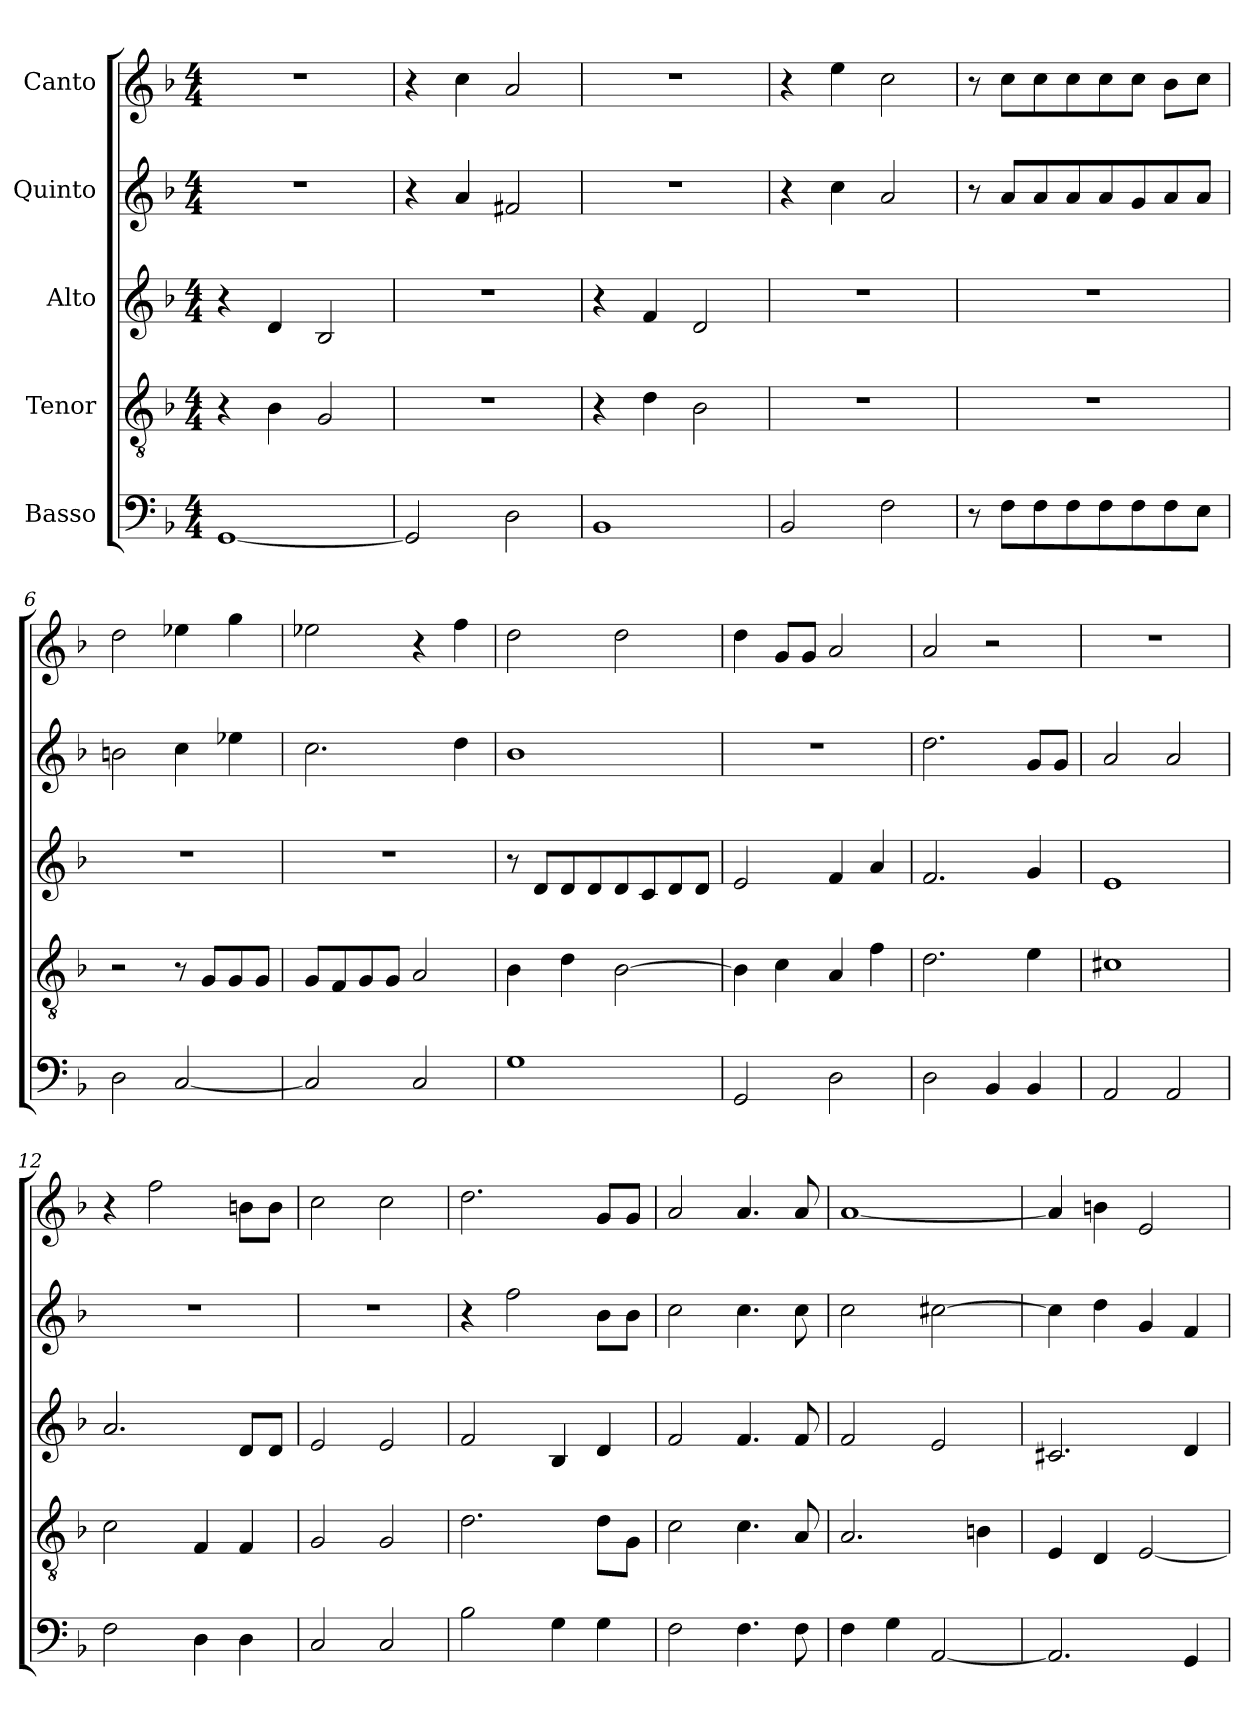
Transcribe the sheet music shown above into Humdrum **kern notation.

**kern	**kern	**kern	**kern	**kern
*part5	*part4	*part3	*part2	*part1
*staff5	*staff4	*staff3	*staff2	*staff1
*I"Basso	*I"Tenor	*I"Alto	*I"Quinto	*I"Canto
*clefF4	*clefGv2	*clefG2	*clefG2	*clefG2
*k[b-]	*k[b-]	*k[b-]	*k[b-]	*k[b-]
*F:	*F:	*F:	*F:	*F:
*M4/4	*M4/4	*M4/4	*M4/4	*M4/4
*MM120	*MM120	*MM120	*MM120	*MM120
=1	=1	=1	=1	=1
[1GG	4r	4r	1r	1r
.	4B-\	4d/	.	.
.	2G/	2B-/	.	.
=2	=2	=2	=2	=2
2GG/]	1r	1r	4r	4r
.	.	.	4a/	4cc\
2D\	.	.	2f#X/	2a/
=3	=3	=3	=3	=3
1BB-	4r	4r	1r	1r
.	4d\	4f/	.	.
.	2B-\	2d/	.	.
=4	=4	=4	=4	=4
2BB-/	1r	1r	4r	4r
.	.	.	4cc\	4ee\
2F\	.	.	2a/	2cc\
=5	=5	=5	=5	=5
8r	1r	1r	8r	8r
8F\L	.	.	8a/L	8cc\L
8F\	.	.	8a/	8cc\
8F\	.	.	8a/	8cc\
8F\	.	.	8a/	8cc\
8F\	.	.	8g/	8cc\J
8F\	.	.	8a/	8b-\L
8E\J	.	.	8a/J	8cc\J
=6	=6	=6	=6	=6
2D\	2r	1r	2bn\	2dd\
[2C/	8r	.	4cc\	4ee-X\
.	8G/L	.	.	.
.	8G/	.	4ee-X\	4gg\
.	8G/J	.	.	.
=7	=7	=7	=7	=7
2C/]	8G/L	1r	2.cc\	2ee-X\
.	8F/	.	.	.
.	8G/	.	.	.
.	8G/J	.	.	.
2C/	2A/	.	.	4r
.	.	.	4dd\	4ff\
=8	=8	=8	=8	=8
1G	4B-\	8r	1b-	2dd\
.	.	8d/L	.	.
.	4d\	8d/	.	.
.	.	8d/	.	.
.	[2B-\	8d/	.	2dd\
.	.	8c/	.	.
.	.	8d/	.	.
.	.	8d/J	.	.
=9	=9	=9	=9	=9
2GG/	4B-\]	2e/	1r	4dd\
.	4c\	.	.	8g/L
.	.	.	.	8g/J
2D\	4A/	4f/	.	2a/
.	4f\	4a/	.	.
=10	=10	=10	=10	=10
2D\	2.d\	2.f/	2.dd\	2a/
4BB-/	.	.	.	2r
4BB-/	4e\	4g/	8g/L	.
.	.	.	8g/J	.
=11	=11	=11	=11	=11
2AA/	1c#X	1e	2a/	1r
2AA/	.	.	2a/	.
=12	=12	=12	=12	=12
2F\	2c\	2.a/	1r	4r
.	.	.	.	2ff\
4D\	4F/	.	.	.
4D\	4F/	8d/L	.	8bn\L
.	.	8d/J	.	8b\J
=13	=13	=13	=13	=13
2C/	2G/	2e/	1r	2cc\
2C/	2G/	2e/	.	2cc\
=14	=14	=14	=14	=14
2B-\	2.d\	2f/	4r	2.dd\
.	.	.	2ff\	.
4G\	.	4B-/	.	.
4G\	8d\L	4d/	8b-\L	8g/L
.	8G\J	.	8b-\J	8g/J
=15	=15	=15	=15	=15
2F\	2c\	2f/	2cc\	2a/
4.F\	4.c\	4.f/	4.cc\	4.a/
8F\	8A/	8f/	8cc\	8a/
=16	=16	=16	=16	=16
4F\	2.A/	2f/	2cc\	[1a
4G\	.	.	.	.
[2AA/	.	2e/	[2cc#X\	.
.	4Bn\	.	.	.
=17	=17	=17	=17	=17
2.AA/]	4E/	2.c#X/	4cc#\]	4a/]
.	4D/	.	4dd\	4bn\
.	[2E/	.	4g/	2e/
4GG/	.	4d/	4f/	.
=	=	=	=	=
*-	*-	*-	*-	*-
